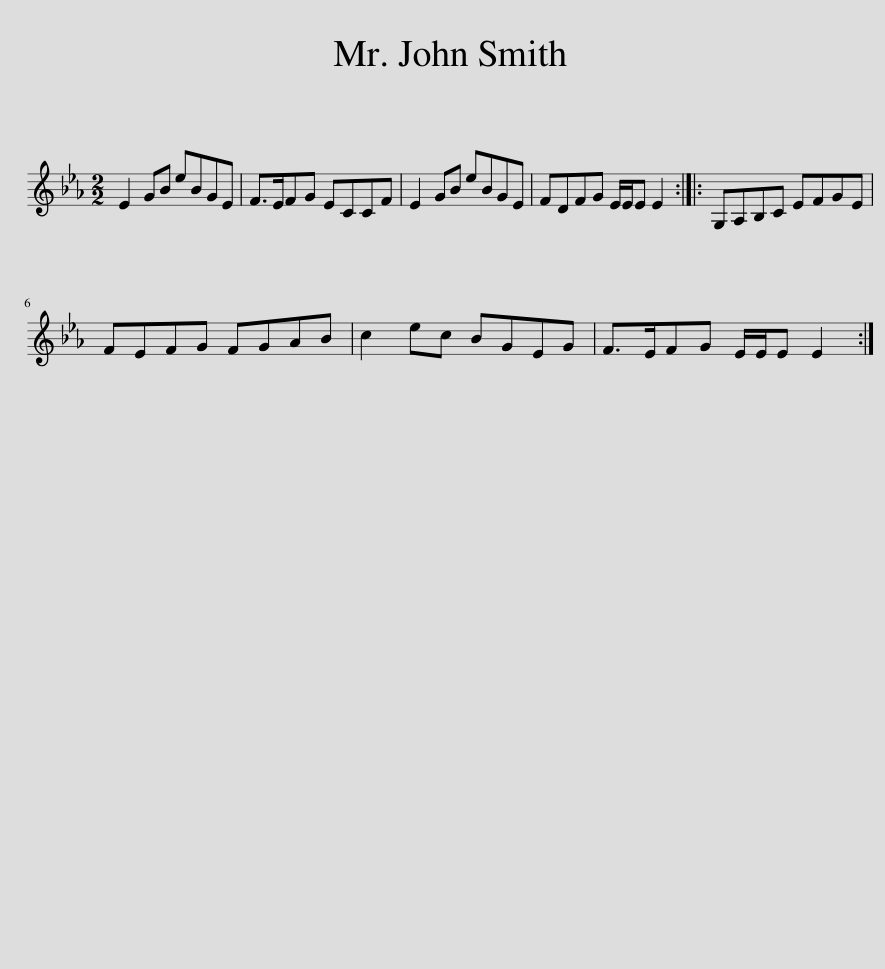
X:1
L:1/8
M:2/2
I:linebreak $
K:Eb
V:1 treble
V:1
 E2 GB eBGE | F>EFG ECCF | E2 GB eBGE | FDFG E/E/E E2 :: G,A,B,C EFGE |$ %5
 FEFG FGAB | c2 ec BGEG | F>EFG E/E/E E2 :| %8
